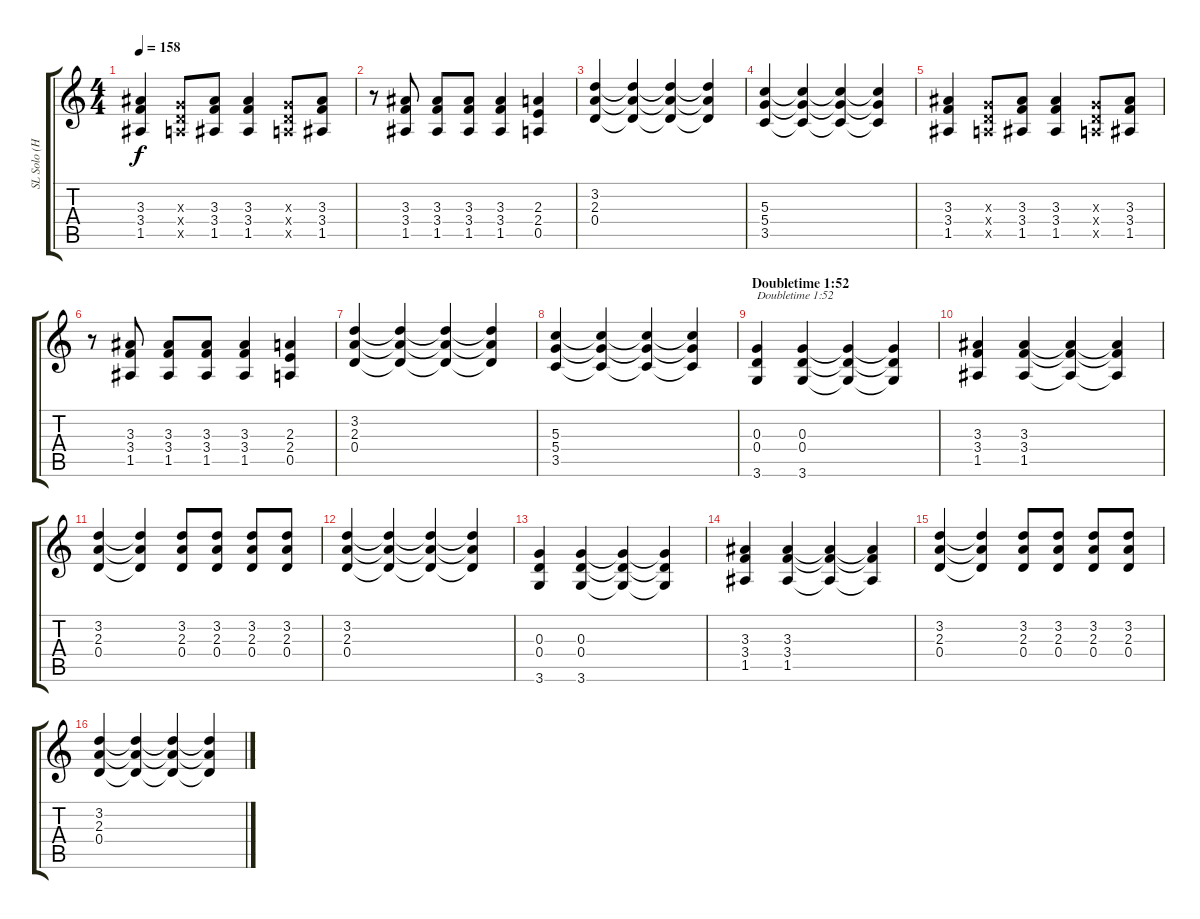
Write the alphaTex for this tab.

\track ("SL Solo (Harmony)" "SL Solo (H") {instrument distortionguitar}
\staff {score tabs}
\tuning (E4 B3 G3 D3 A2 E2) {hide}
\ts (4 4)
\tempo 158
\clef g2
\ks c
(3.3 3.4 1.5).4{dy f} (0.3{x} 0.4{x} 0.5{x}).8 (3.3 3.4 1.5).8 (3.3 3.4 1.5).4 (0.3{x} 0.4{x} 0.5{x}).8 (3.3 3.4 1.5).8 |
r.8 (3.3 3.4 1.5).8 (3.3 3.4 1.5).8 (3.3 3.4 1.5).8 (3.3 3.4 1.5).4 (2.3 2.4 0.5).4 |
(3.2 2.3 0.4).4 (3.2{t} 2.3{t} 0.4{t}).4 (3.2{t} 2.3{t} 0.4{t}).4 (3.2{t} 2.3{t} 0.4{t}).4 |
(5.3 5.4 3.5).4 (5.3{t} 5.4{t} 3.5{t}).4 (5.3{t} 5.4{t} 3.5{t}).4 (5.3{t} 5.4{t} 3.5{t}).4 |
(3.3 3.4 1.5).4 (0.3{x} 0.4{x} 0.5{x}).8 (3.3 3.4 1.5).8 (3.3 3.4 1.5).4 (0.3{x} 0.4{x} 0.5{x}).8 (3.3 3.4 1.5).8 |
r.8 (3.3 3.4 1.5).8 (3.3 3.4 1.5).8 (3.3 3.4 1.5).8 (3.3 3.4 1.5).4 (2.3 2.4 0.5).4 |
(3.2 2.3 0.4).4 (3.2{t} 2.3{t} 0.4{t}).4 (3.2{t} 2.3{t} 0.4{t}).4 (3.2{t} 2.3{t} 0.4{t}).4 |
(5.3 5.4 3.5).4 (5.3{t} 5.4{t} 3.5{t}).4 (5.3{t} 5.4{t} 3.5{t}).4 (5.3{t} 5.4{t} 3.5{t}).4 |
\section ("" "Doubletime 1:52")
(0.3 0.4 3.6).4{txt "Doubletime 1:52" instrument distortionguitar} (0.3 0.4 3.6).4 (0.3{t} 0.4{t} 3.6{t}).4 (0.3{t} 0.4{t} 3.6{t}).4 |
(3.3 3.4 1.5).4 (3.3 3.4 1.5).4 (3.3{t} 3.4{t} 1.5{t}).4 (3.3{t} 3.4{t} 1.5{t}).4 |
(3.2 2.3 0.4).4 (3.2{t} 2.3{t} 0.4{t}).4 (3.2 2.3 0.4).8 (3.2 2.3 0.4).8 (3.2 2.3 0.4).8 (3.2 2.3 0.4).8 |
(3.2 2.3 0.4).4 (3.2{t} 2.3{t} 0.4{t}).4 (3.2{t} 2.3{t} 0.4{t}).4 (3.2{t} 2.3{t} 0.4{t}).4 |
(0.3 0.4 3.6).4 (0.3 0.4 3.6).4 (0.3{t} 0.4{t} 3.6{t}).4 (0.3{t} 0.4{t} 3.6{t}).4 |
(3.3 3.4 1.5).4 (3.3 3.4 1.5).4 (3.3{t} 3.4{t} 1.5{t}).4 (3.3{t} 3.4{t} 1.5{t}).4 |
(3.2 2.3 0.4).4 (3.2{t} 2.3{t} 0.4{t}).4 (3.2 2.3 0.4).8 (3.2 2.3 0.4).8 (3.2 2.3 0.4).8 (3.2 2.3 0.4).8 |
(3.2 2.3 0.4).4 (3.2{t} 2.3{t} 0.4{t}).4 (3.2{t} 2.3{t} 0.4{t}).4 (3.2{t} 2.3{t} 0.4{t}).4
